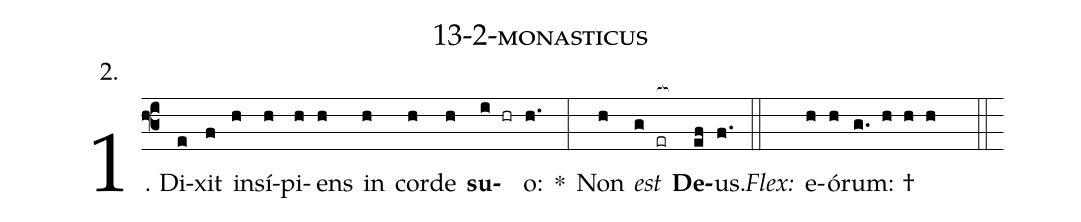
name: 13-2-monasticus;
annotation: 2.;
%%
(f3)1. Di(e)xit(f) in(h)sí(h)pi(h)ens(h) in(h) cor(h)de(h) <b>su</b>(i hr)o:(h.) *(:) Non(h) <i>est</i>(g er[ocb:1{]) <b>De</b>(ef[ocb:0}])us.(f.) (::)
<i>Flex:</i>()  e(h)ó(h)rum: †(g. h h h  ::)
